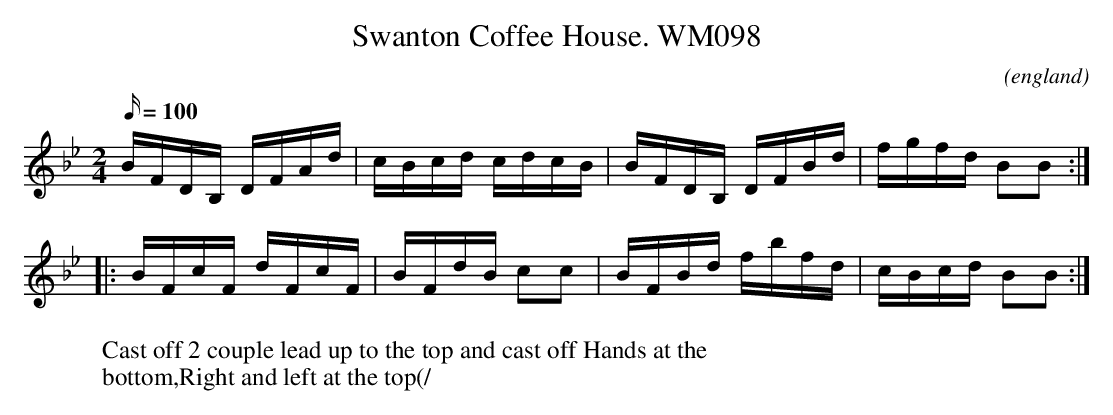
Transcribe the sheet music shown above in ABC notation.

X:1
T:Swanton Coffee House. WM098
O:england
M:2/4
L:1/16
Q:100
C:
W:Cast off 2 couple lead up to the top and cast off Hands at the
W:bottom,Right and left at the top(/
K:CDor
BFDB, DFAd|cBcd cdcB|BFDB, DFBd|fgfd ""B2B2:|
|:BFcF dFcF|BFdB ""c2c2|BFBd fbfd|cBcd ""B2B2:|]
